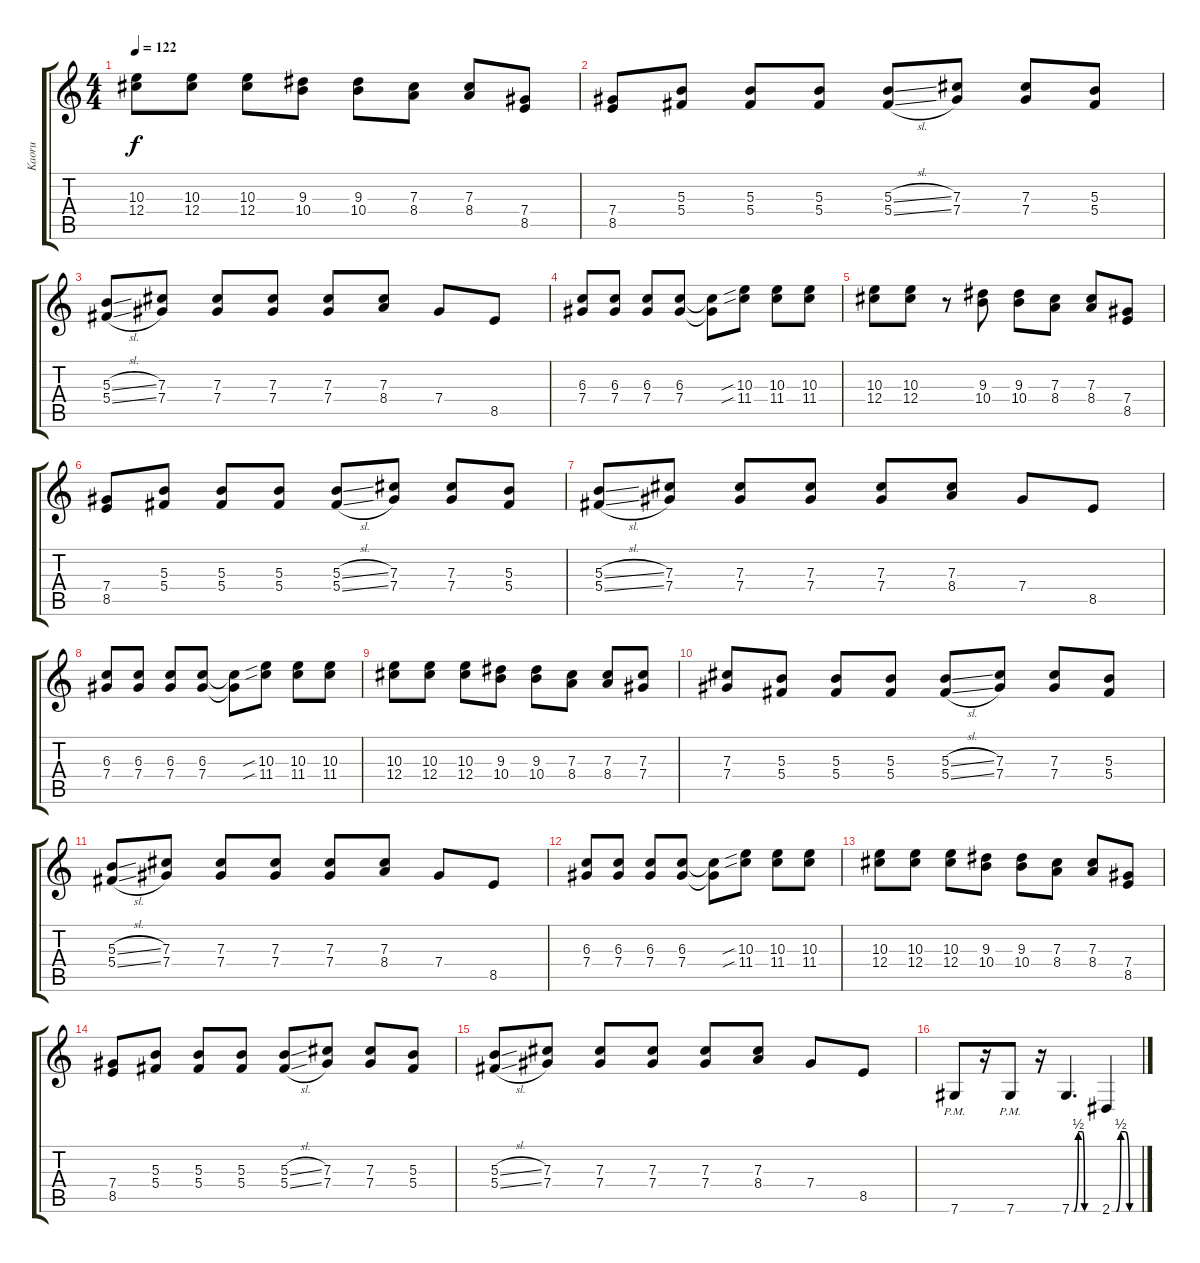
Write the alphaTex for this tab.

\track ("Kaoru" "Kaoru") {instrument overdrivenguitar}
\staff {score tabs}
\tuning (Eb4 Bb3 Gb3 Db3 Ab2 Db2) {hide}
\ts (4 4)
\tempo 122
\clef g2
\ks c
(10.3 12.4).8{dy f} (10.3 12.4).8 (10.3 12.4).8 (9.3 10.4).8 (9.3 10.4).8 (7.3 8.4).8 (7.3 8.4).8 (7.4 8.5).8 |
(7.4 8.5).8 (5.3 5.4).8 (5.3 5.4).8 (5.3 5.4).8 (5.3{sl} 5.4{sl}).8 (7.3 7.4).8 (7.3 7.4).8 (5.3 5.4).8 |
(5.3{sl} 5.4{sl}).8 (7.3 7.4).8 (7.3 7.4).8 (7.3 7.4).8 (7.3 7.4).8 (7.3 8.4).8 7.4.8 8.5.8 |
(6.3 7.4).8 (6.3 7.4).8 (6.3 7.4).8 (6.3 7.4).8 (6.3{t} 7.4{t}).8 (10.3{sib} 11.4{sib}).8 (10.3 11.4).8 (10.3 11.4).8 |
(10.3 12.4).8 (10.3 12.4).8 r.8 (9.3 10.4).8 (9.3 10.4).8 (7.3 8.4).8 (7.3 8.4).8 (7.4 8.5).8 |
(7.4 8.5).8 (5.3 5.4).8 (5.3 5.4).8 (5.3 5.4).8 (5.3{sl} 5.4{sl}).8 (7.3 7.4).8 (7.3 7.4).8 (5.3 5.4).8 |
(5.3{sl} 5.4{sl}).8 (7.3 7.4).8 (7.3 7.4).8 (7.3 7.4).8 (7.3 7.4).8 (7.3 8.4).8 7.4.8 8.5.8 |
(6.3 7.4).8 (6.3 7.4).8 (6.3 7.4).8 (6.3 7.4).8 (6.3{t} 7.4{t}).8 (10.3{sib} 11.4{sib}).8 (10.3 11.4).8 (10.3 11.4).8 |
(10.3 12.4).8 (10.3 12.4).8 (10.3 12.4).8 (9.3 10.4).8 (9.3 10.4).8 (7.3 8.4).8 (7.3 8.4).8 (7.3 7.4).8 |
(7.3 7.4).8 (5.3 5.4).8 (5.3 5.4).8 (5.3 5.4).8 (5.3{sl} 5.4{sl}).8 (7.3 7.4).8 (7.3 7.4).8 (5.3 5.4).8 |
(5.3{sl} 5.4{sl}).8 (7.3 7.4).8 (7.3 7.4).8 (7.3 7.4).8 (7.3 7.4).8 (7.3 8.4).8 7.4.8 8.5.8 |
(6.3 7.4).8 (6.3 7.4).8 (6.3 7.4).8 (6.3 7.4).8 (6.3{t} 7.4{t}).8 (10.3{sib} 11.4{sib}).8 (10.3 11.4).8 (10.3 11.4).8 |
(10.3 12.4).8 (10.3 12.4).8 (10.3 12.4).8 (9.3 10.4).8 (9.3 10.4).8 (7.3 8.4).8 (7.3 8.4).8 (7.4 8.5).8 |
(7.4 8.5).8 (5.3 5.4).8 (5.3 5.4).8 (5.3 5.4).8 (5.3{sl} 5.4{sl}).8 (7.3 7.4).8 (7.3 7.4).8 (5.3 5.4).8 |
(5.3{sl} 5.4{sl}).8 (7.3 7.4).8 (7.3 7.4).8 (7.3 7.4).8 (7.3 7.4).8 (7.3 8.4).8 7.4.8 8.5.8 |
7.6{pm}.8 r.16 7.6{pm}.8 r.16 7.6{be (custom 0 0 5 0 15 2 20 2 24 2 29 0 40 0 60 0)}.4{d} 2.6{be (custom 0 0 10 0 20 2 30 2 40 0 60 0)}.4
